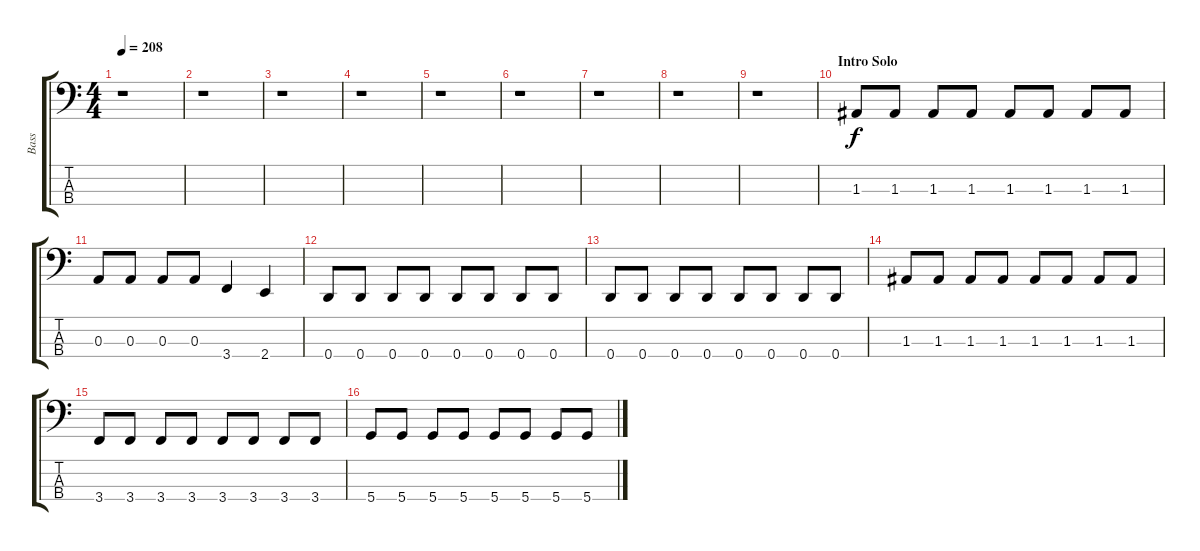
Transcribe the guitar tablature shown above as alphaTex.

\track ("Bass" "Bass") {instrument electricbassfinger}
\staff {score tabs}
\tuning (G2 D2 A1 D1) {hide}
\ts (4 4)
\tempo 208
\clef f4
\ks c
r.1{dy f instrument electricbassfinger} |
r.1 |
r.1 |
r.1 |
r.1 |
r.1 |
r.1 |
r.1 |
r.1 |
\section ("" "Intro Solo")
1.3.8 1.3.8 1.3.8 1.3.8 1.3.8 1.3.8 1.3.8 1.3.8 |
0.3.8 0.3.8 0.3.8 0.3.8 3.4.4 2.4.4 |
0.4.8 0.4.8 0.4.8 0.4.8 0.4.8 0.4.8 0.4.8 0.4.8 |
0.4.8 0.4.8 0.4.8 0.4.8 0.4.8 0.4.8 0.4.8 0.4.8 |
1.3.8 1.3.8 1.3.8 1.3.8 1.3.8 1.3.8 1.3.8 1.3.8 |
3.4.8 3.4.8 3.4.8 3.4.8 3.4.8 3.4.8 3.4.8 3.4.8 |
5.4.8 5.4.8 5.4.8 5.4.8 5.4.8 5.4.8 5.4.8 5.4.8
